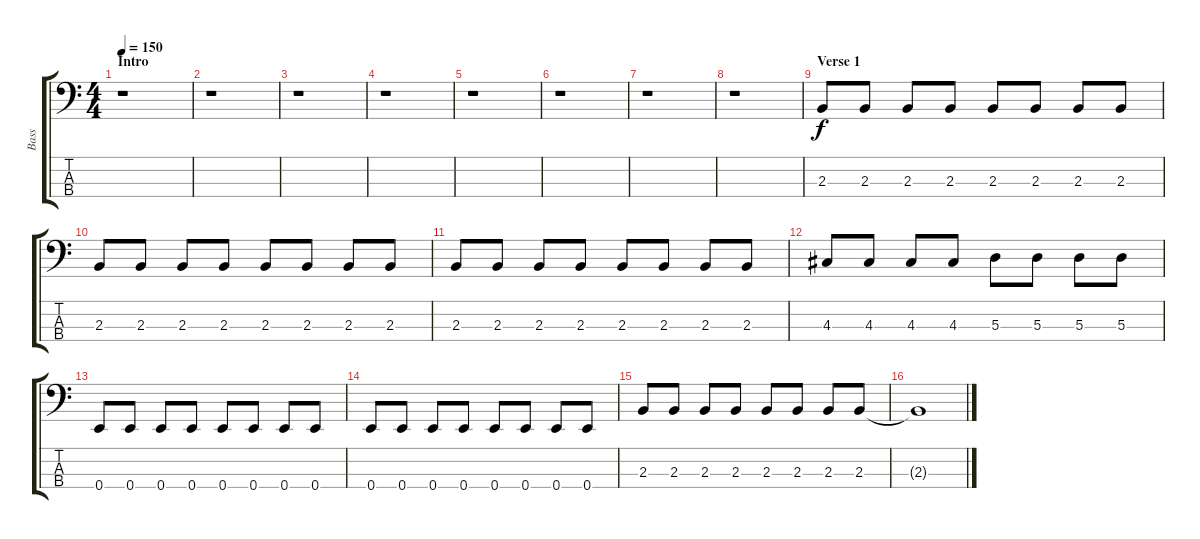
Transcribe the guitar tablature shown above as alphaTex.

\track ("Bass" "Bass") {instrument electricbassfinger}
\staff {score tabs}
\tuning (G2 D2 A1 E1) {hide}
\ts (4 4)
\section ("" "Intro")
\tempo 150
\clef f4
\ks c
r.1{dy f instrument electricbassfinger} |
r.1 |
r.1 |
r.1 |
r.1 |
r.1 |
r.1 |
r.1 |
\section ("" "Verse 1")
2.3.8 2.3.8 2.3.8 2.3.8 2.3.8 2.3.8 2.3.8 2.3.8 |
2.3.8 2.3.8 2.3.8 2.3.8 2.3.8 2.3.8 2.3.8 2.3.8 |
2.3.8 2.3.8 2.3.8 2.3.8 2.3.8 2.3.8 2.3.8 2.3.8 |
4.3.8 4.3.8 4.3.8 4.3.8 5.3.8 5.3.8 5.3.8 5.3.8 |
0.4.8 0.4.8 0.4.8 0.4.8 0.4.8 0.4.8 0.4.8 0.4.8 |
0.4.8 0.4.8 0.4.8 0.4.8 0.4.8 0.4.8 0.4.8 0.4.8 |
2.3.8 2.3.8 2.3.8 2.3.8 2.3.8 2.3.8 2.3.8 2.3.8 |
2.3{t}.1
